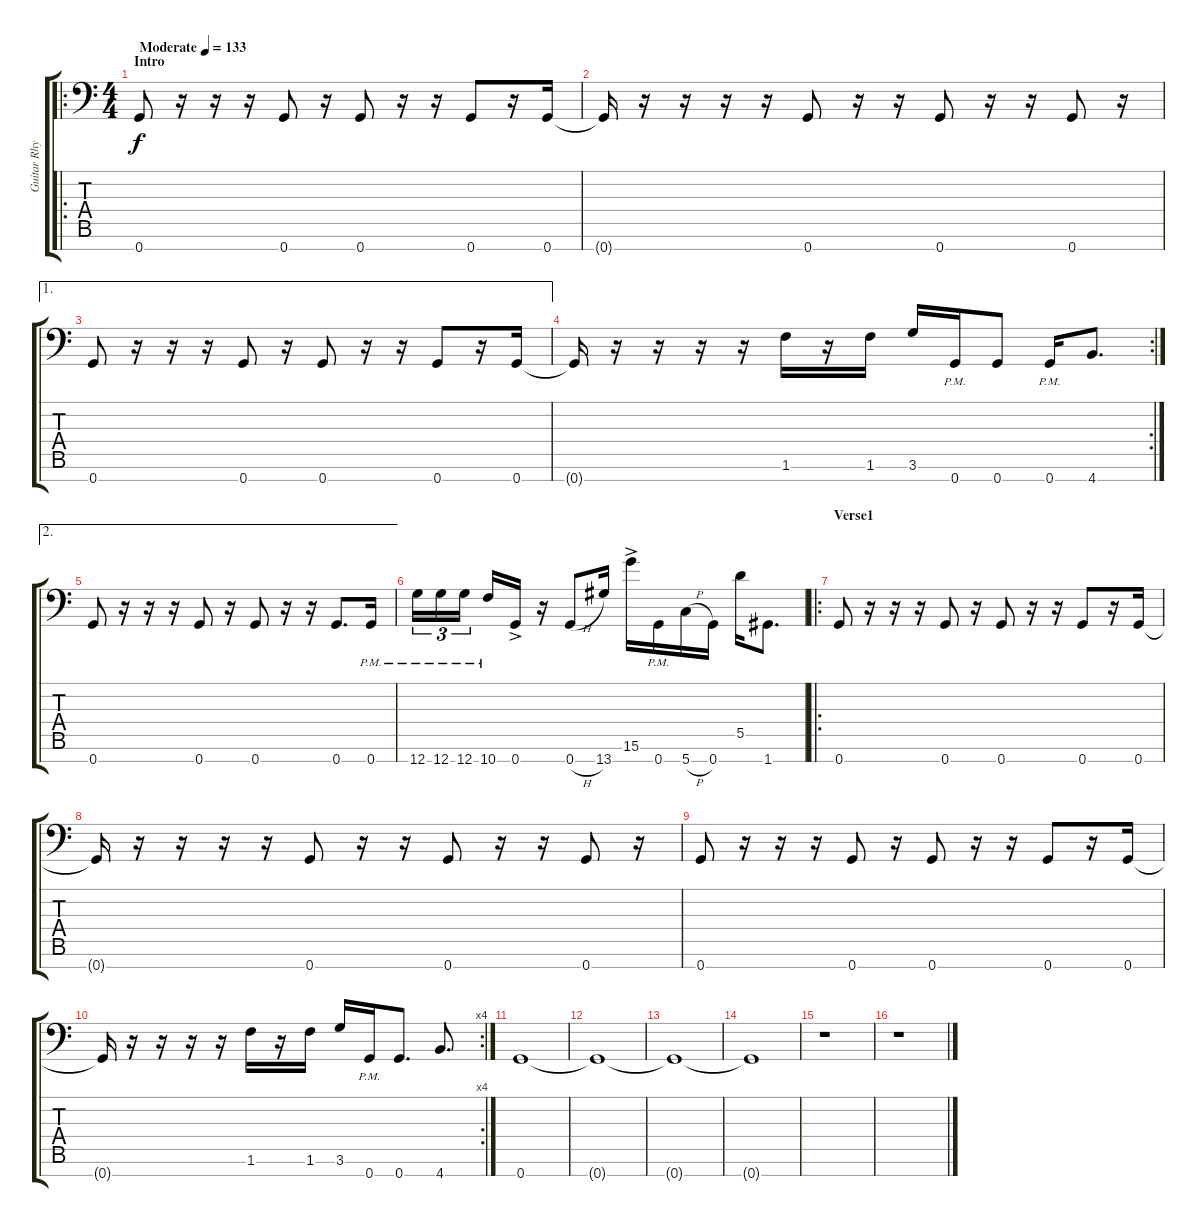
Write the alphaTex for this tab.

\track ("Guitar Rhythm1" "Guitar Rhy") {instrument distortionguitar}
\staff {score tabs}
\tuning (E4 B3 G3 D3 A2 E2 G1) {hide}
\ro
\ts (4 4)
\section ("" "Intro")
\tempo (133 "Moderate")
\clef f4
\ks c
0.7.8{dy f instrument distortionguitar} r.16 r.16 r.16 0.7.8 r.16 0.7.8 r.16 r.16 0.7.8 r.16 0.7.16 |
0.7{t}.16 r.16 r.16 r.16 r.16 0.7.8 r.16 r.16 0.7.8 r.16 r.16 0.7.8 r.16 |
\ae 1
0.7.8 r.16 r.16 r.16 0.7.8 r.16 0.7.8 r.16 r.16 0.7.8 r.16 0.7.16 |
\rc 2
0.7{t}.16 r.16 r.16 r.16 r.16 1.6.16 r.16 1.6.16 3.6.16 0.7{pm}.16 0.7.8 0.7{pm}.16 4.7.8{d} |
\ae 2
0.7.8 r.16 r.16 r.16 0.7.8 r.16 0.7.8 r.16 r.16 0.7.8{d} 0.7{pm}.16 |
12.7{pm}.16{tu (3 2)} 12.7{pm}.16{tu (3 2)} 12.7{pm}.16{tu (3 2)} 10.7{pm}.16 0.7{ac}.16 r.16 0.7{h}.8 13.7.16 15.6{ac}.16 0.7{pm}.16 5.7{h}.16 0.7.16 5.5.16 1.7.8{d} |
\ro
\section ("" "Verse1")
0.7.8 r.16 r.16 r.16 0.7.8 r.16 0.7.8 r.16 r.16 0.7.8 r.16 0.7.16 |
0.7{t}.16 r.16 r.16 r.16 r.16 0.7.8 r.16 r.16 0.7.8 r.16 r.16 0.7.8 r.16 |
0.7.8 r.16 r.16 r.16 0.7.8 r.16 0.7.8 r.16 r.16 0.7.8 r.16 0.7.16 |
\rc 4
0.7{t}.16 r.16 r.16 r.16 r.16 1.6.16 r.16 1.6.16 3.6.16 0.7{pm}.16 0.7.8{d} 4.7.8{d} |
0.7.1 |
0.7{t}.1 |
0.7{t}.1 |
0.7{t}.1 |
r.1 |
r.1
